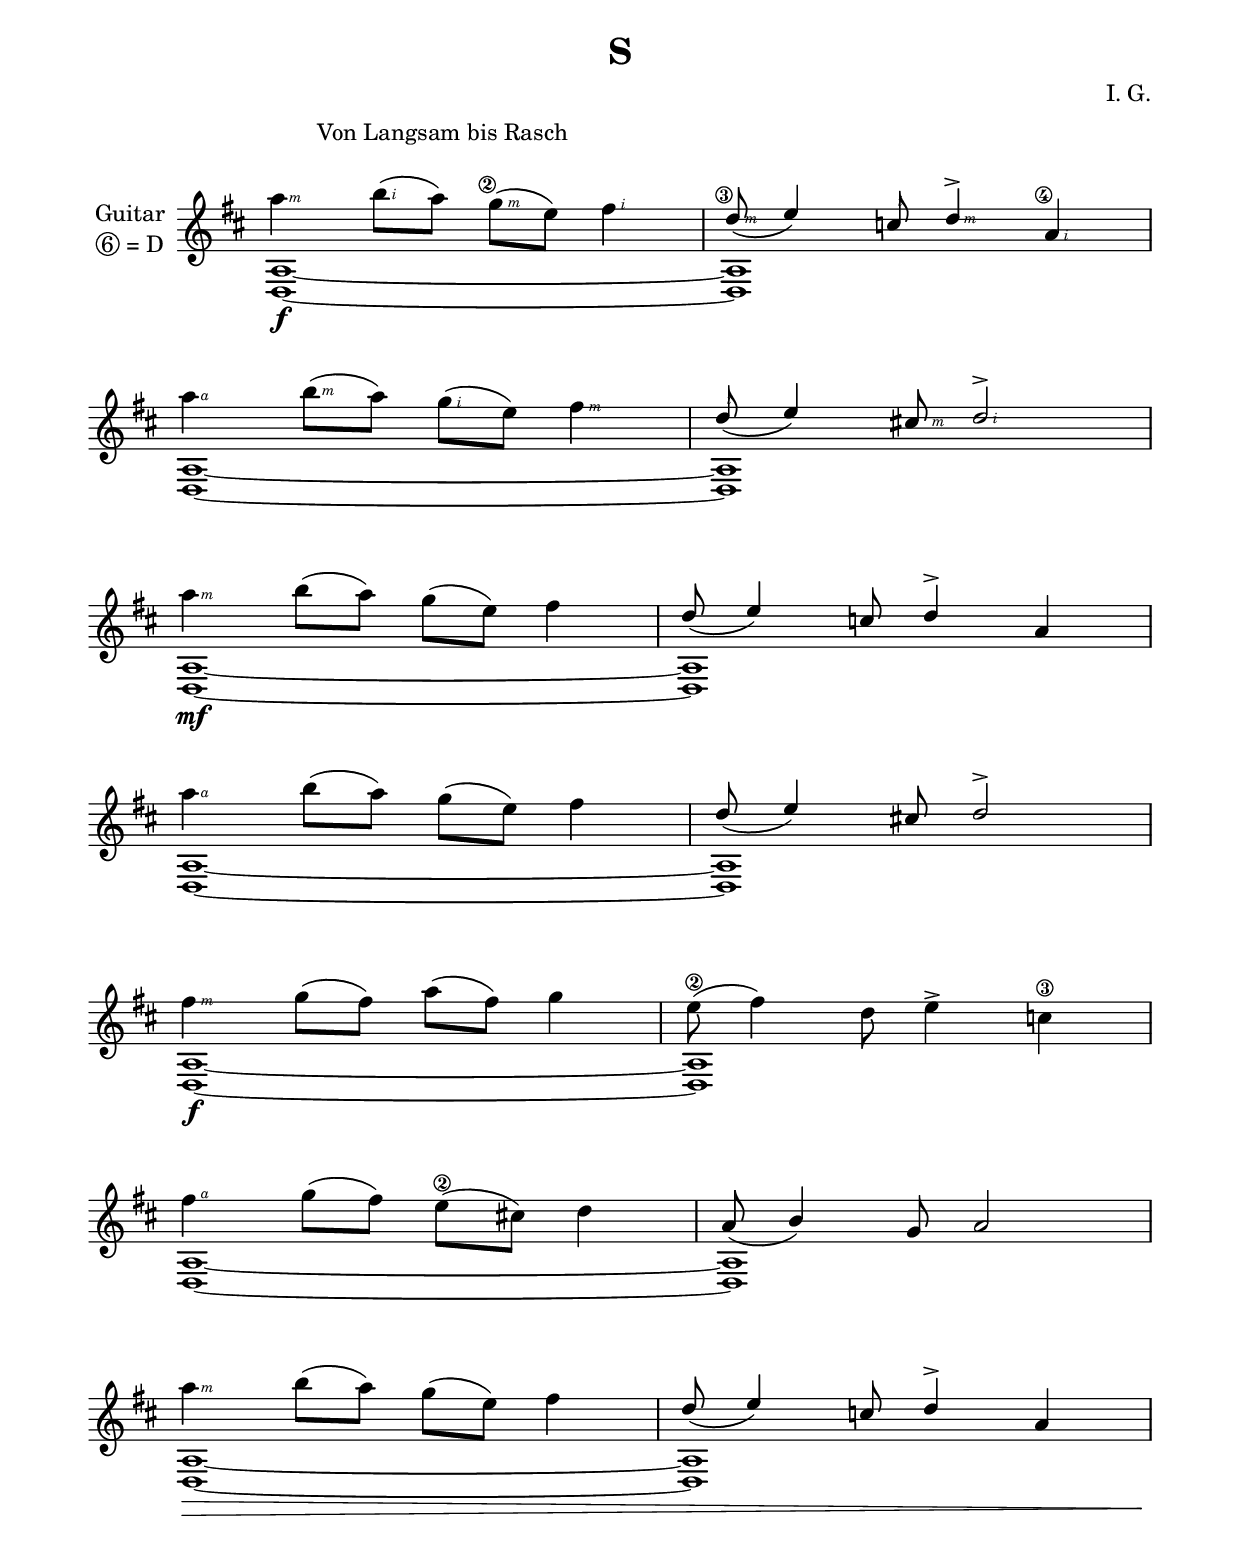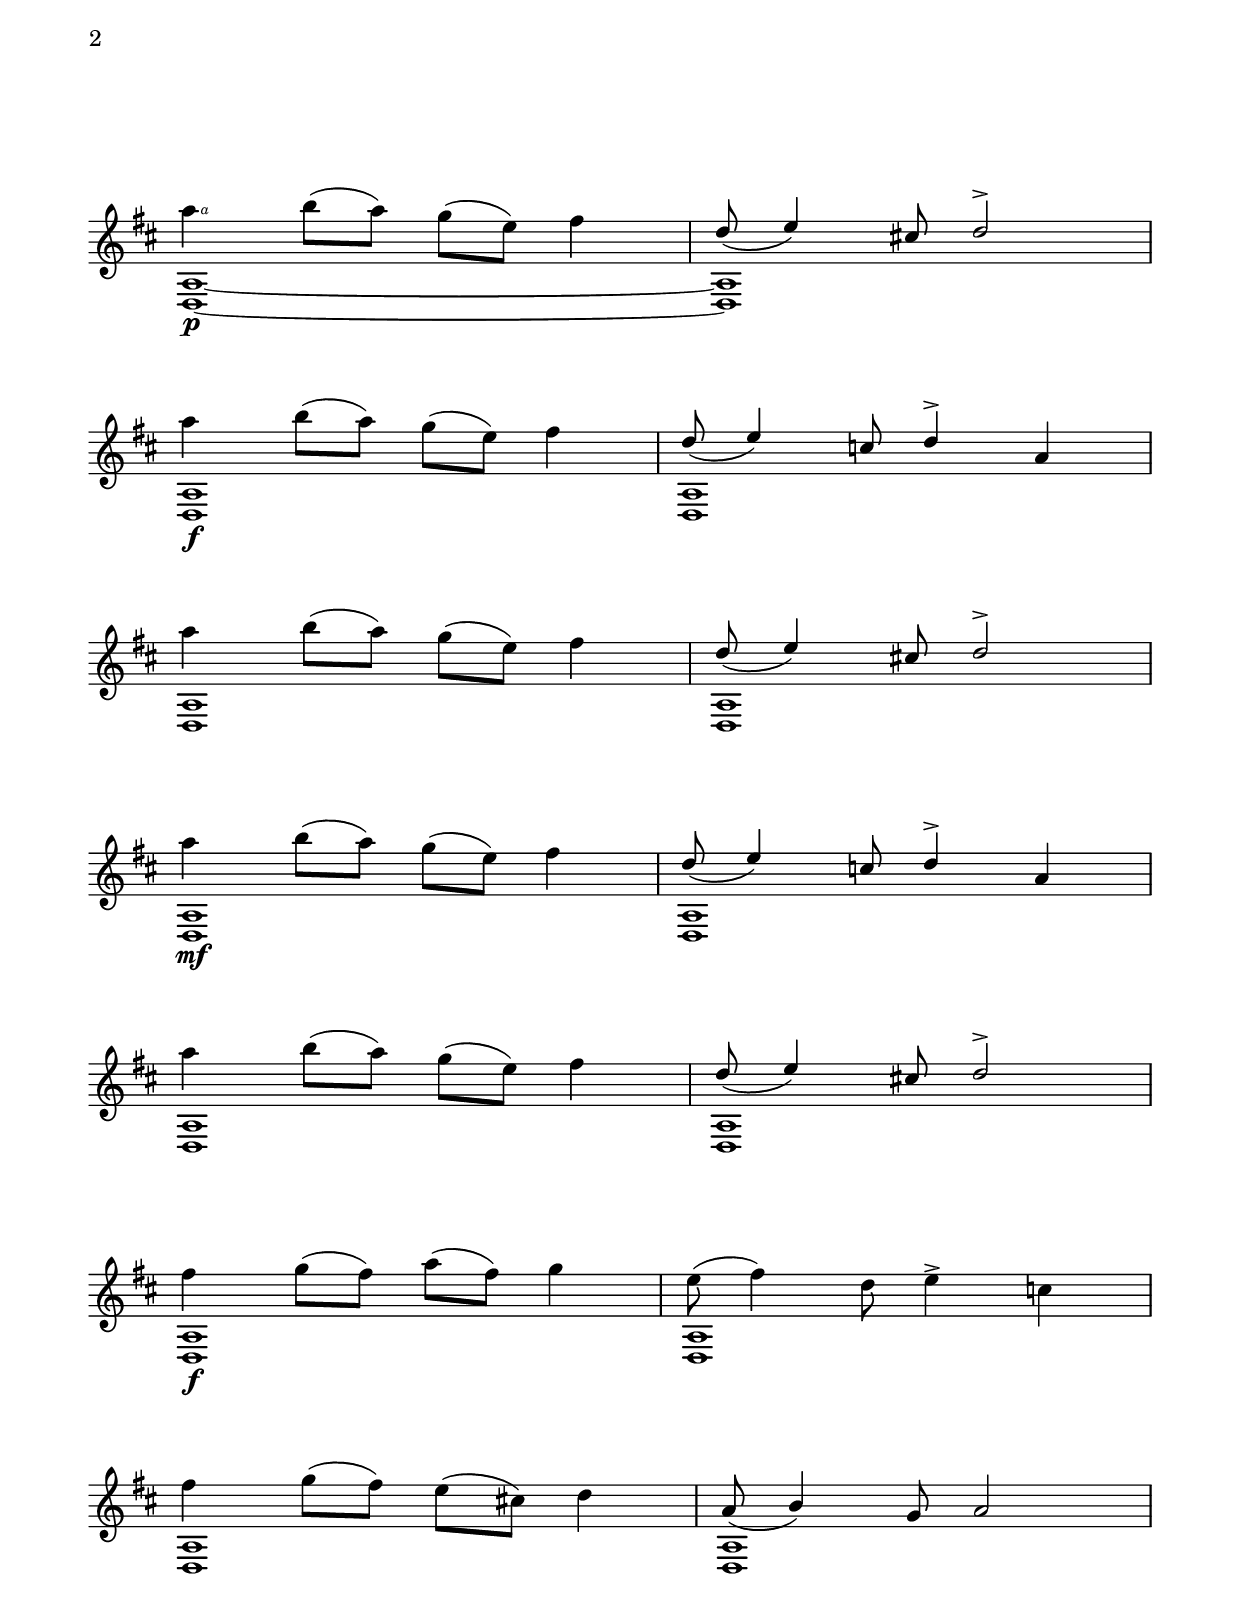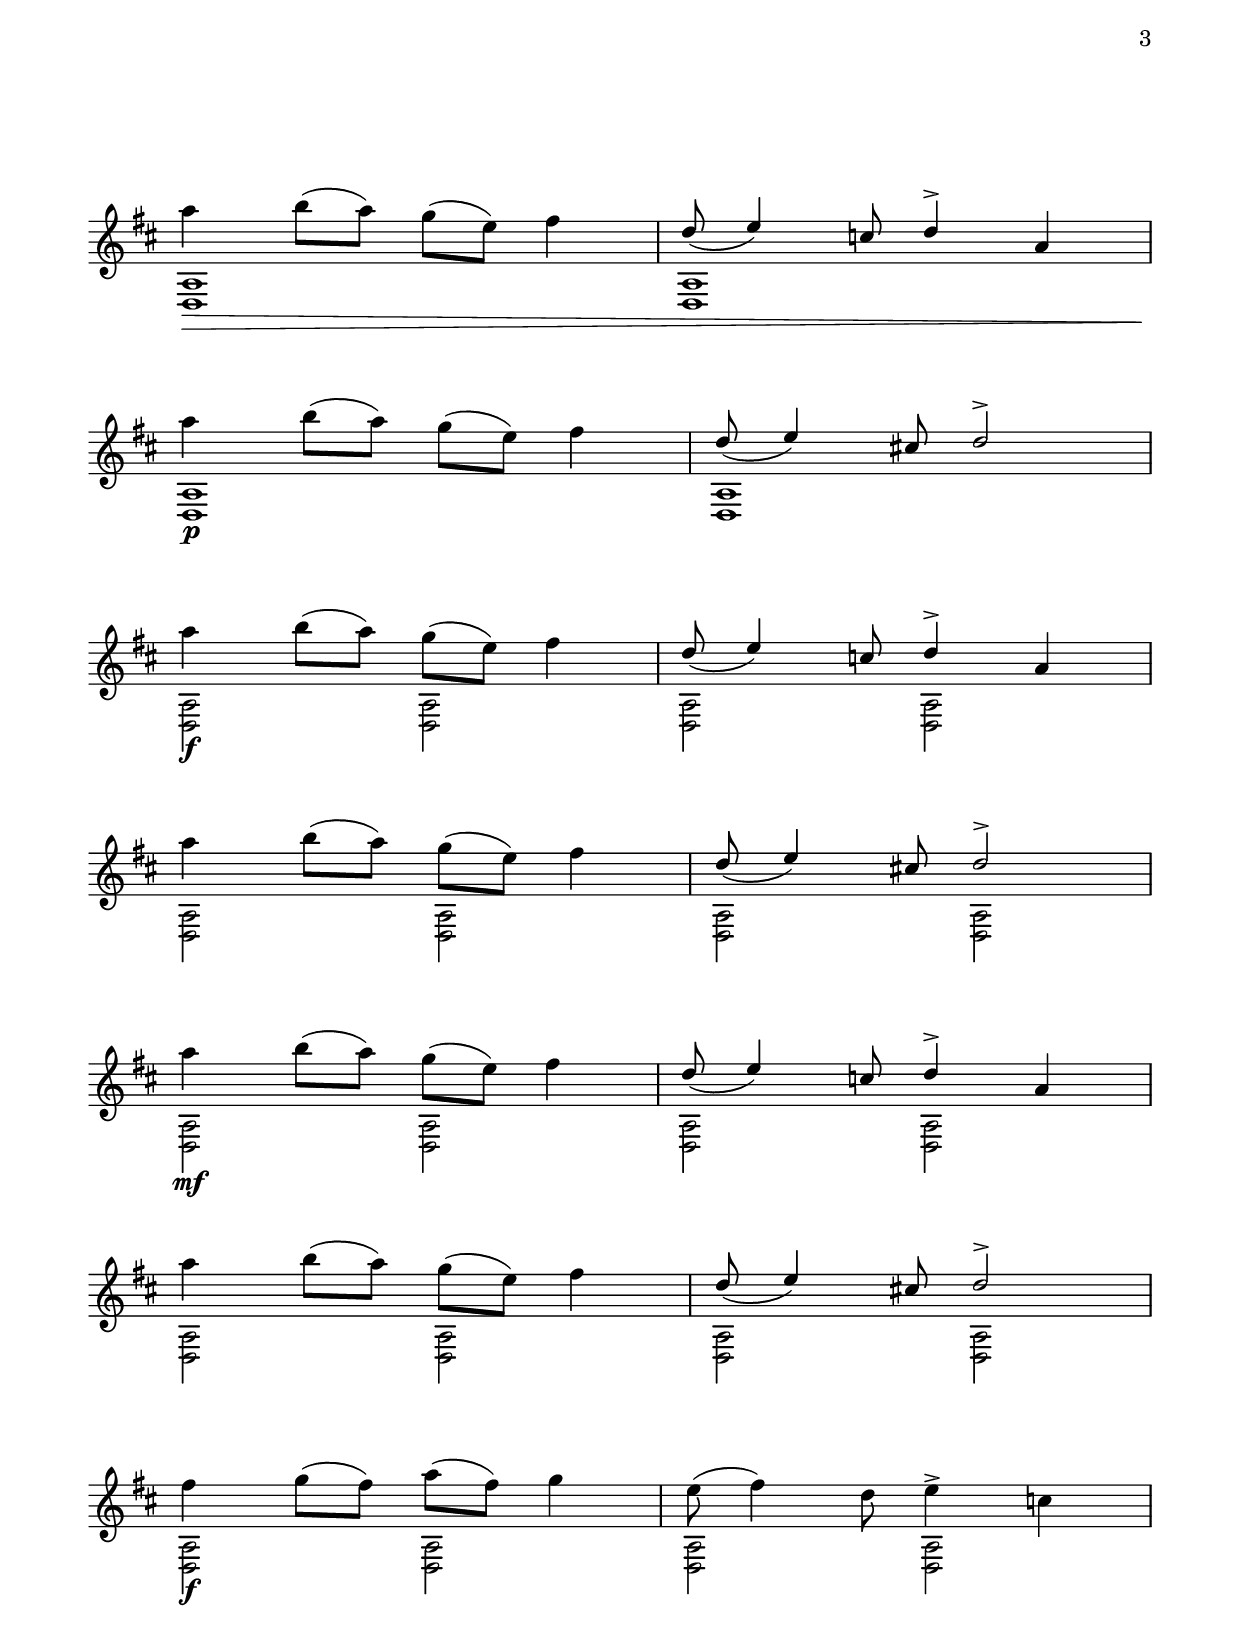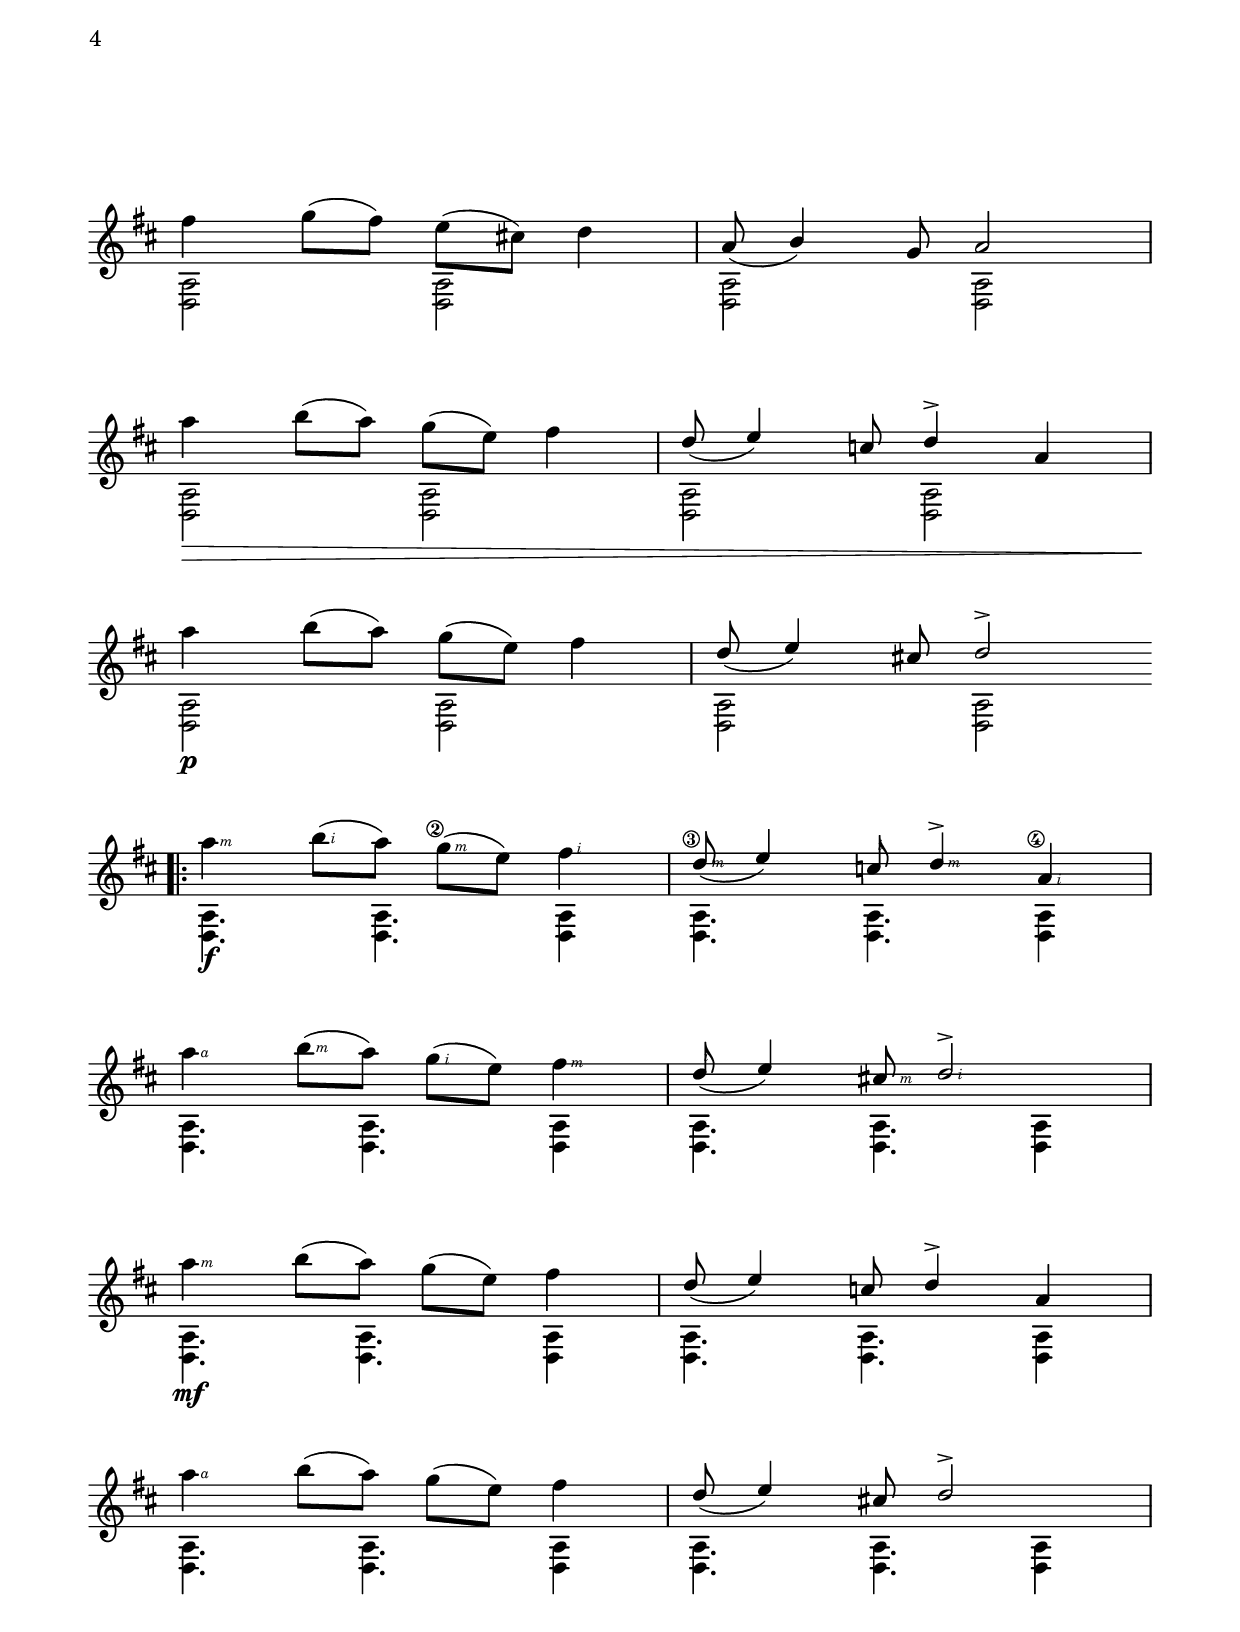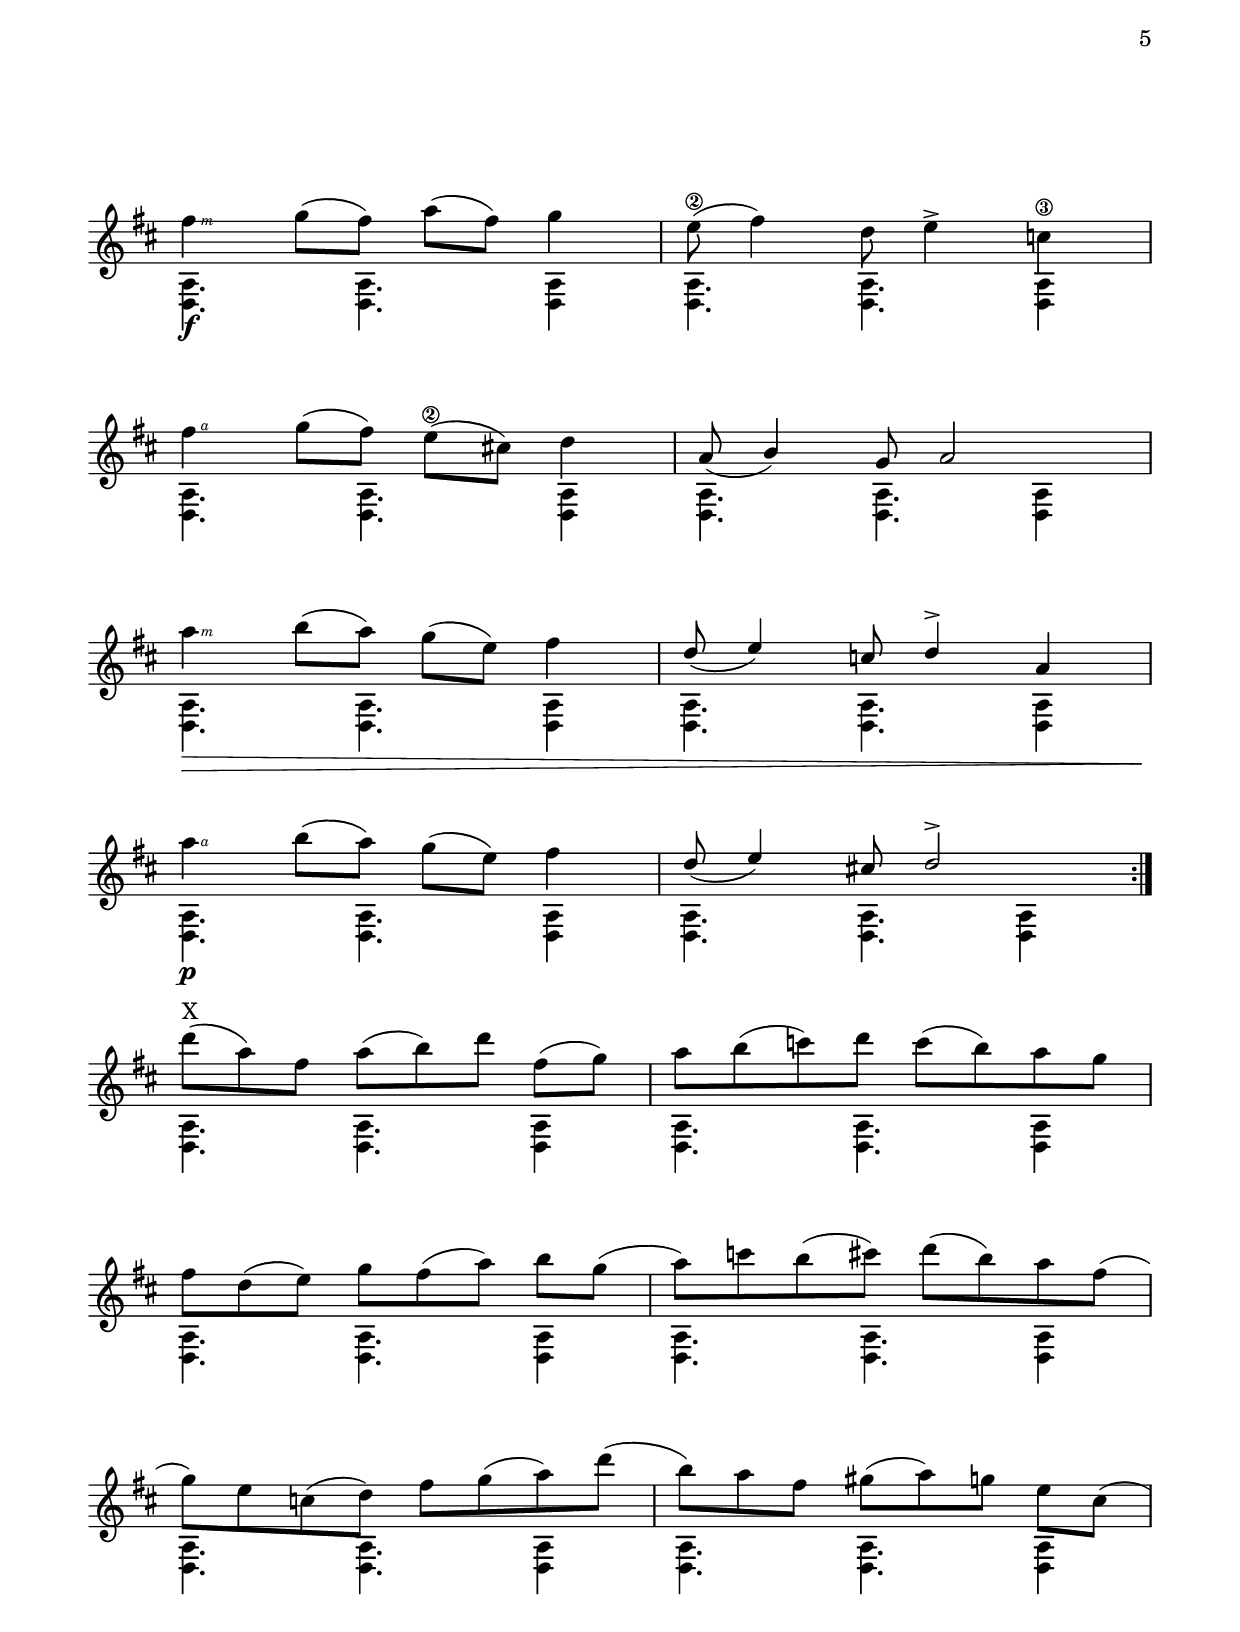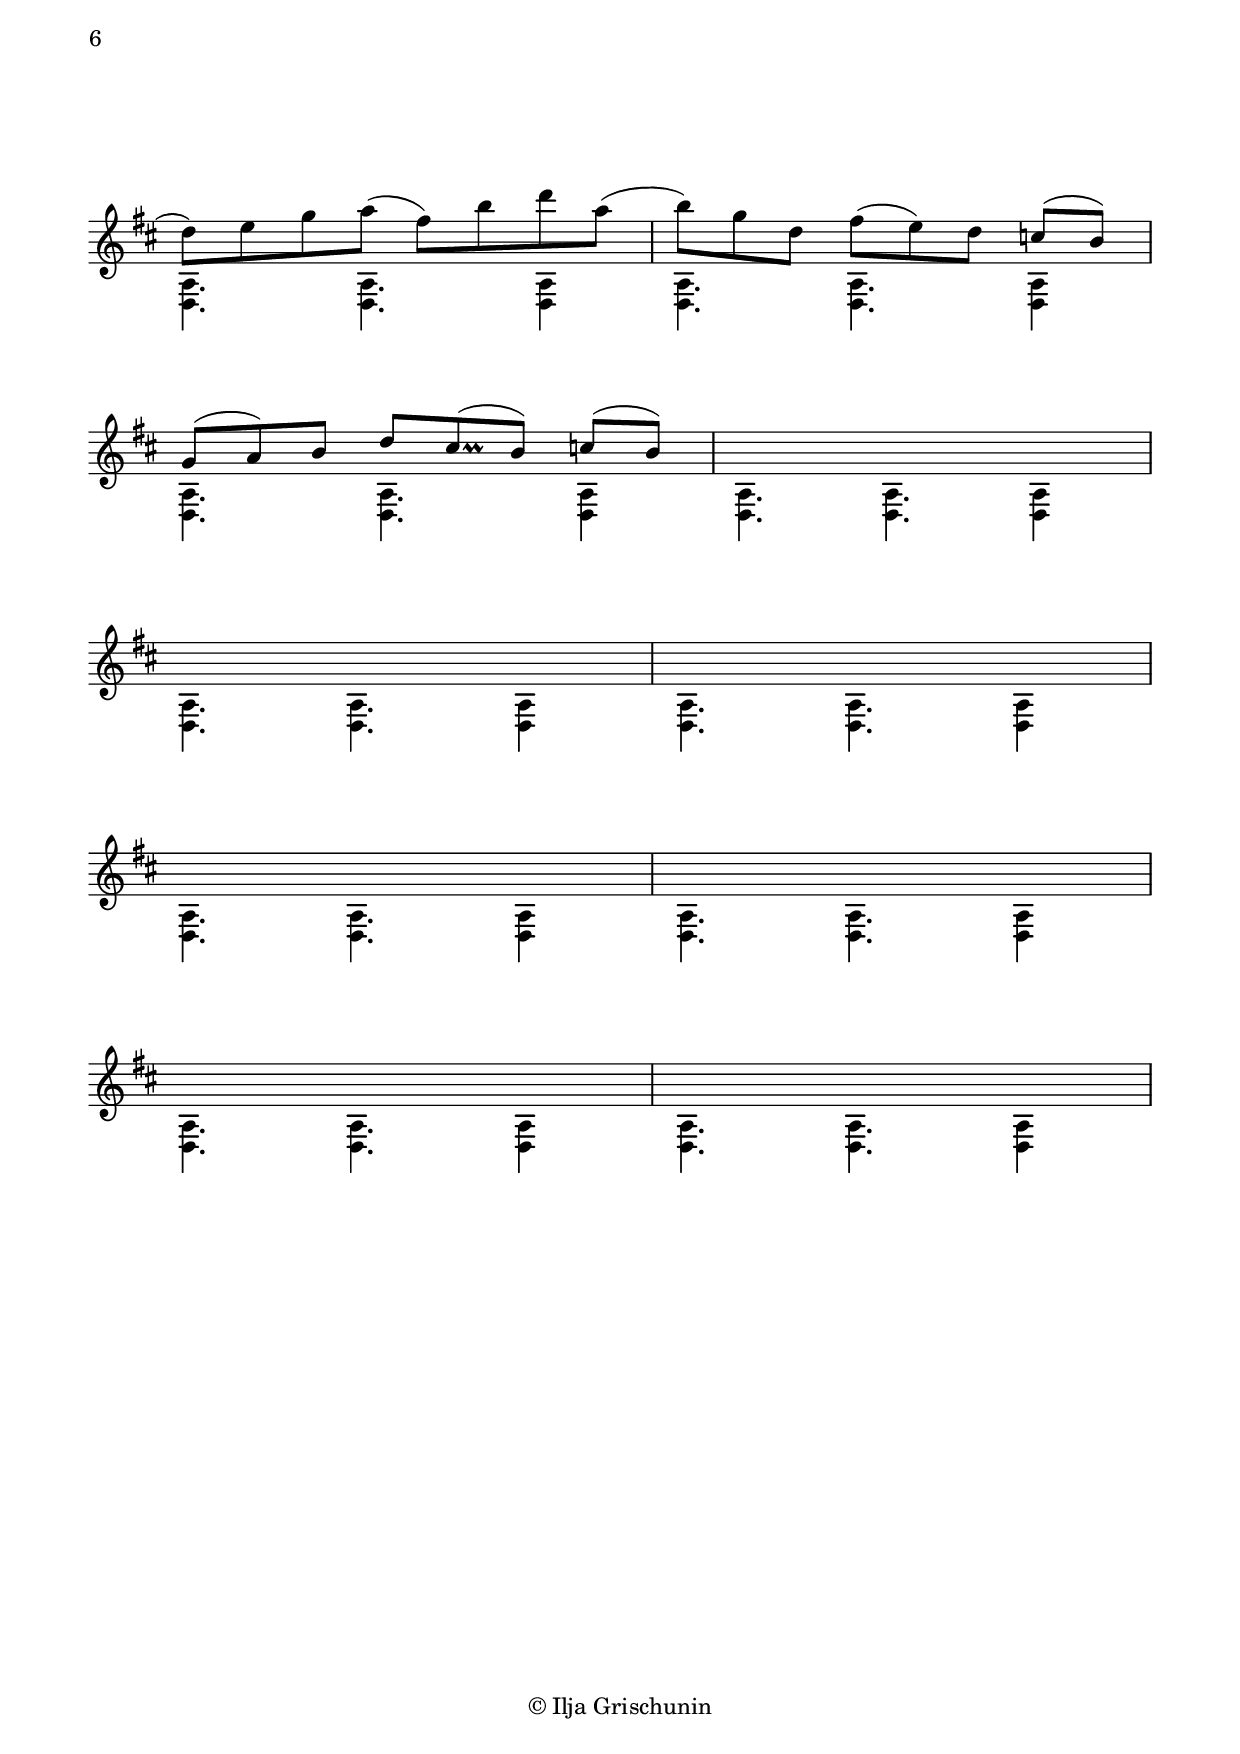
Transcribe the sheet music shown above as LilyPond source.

\version "2.19.15"

\language "deutsch"

\header {
  title = "S"
  composer = "I. G."
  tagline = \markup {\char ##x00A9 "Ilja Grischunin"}
}

\paper {
  %#(set-paper-size "a4")
  top-markup-spacing.basic-distance = 15
  markup-system-spacing.basic-distance = 25
  top-system-spacing.basic-distance = 25
  system-system-spacing.basic-distance = 23
  %score-system-spacing.basic-distance = 28
  last-bottom-spacing.basic-distance = 25

  %two-sided = ##t
  %inner-margin = 25
  %outer-margin = 15
  left-margin = 15
  right-margin = 15
}

\layout {
  \context {
    \Voice
    \override Glissando.thickness = #1.5
    \override Glissando.gap = #0.1
  }
  \context {
    \Score
    \remove "Bar_number_engraver"
  }
}
%%%%%%%%%%%%%%%%%%%%%%%%%%%%%%%%%%%%%%
\version "2.19.15"

#(define RH rightHandFinger)

xLV = #(define-music-function (parser location further) (number?) #{
  \once \override LaissezVibrerTie.X-extent = #'(0 . 0)
  \once \override LaissezVibrerTie.details.note-head-gap = #(/
                                                             further -2)
  \once \override LaissezVibrerTie.extra-offset = #(cons (/
                                                          further 2) 0)
         #})

stringNumberSpanner =
#(define-music-function (parser location StringNumber) (string?)
   #{
     \override TextSpanner.font-size = #-5
     \override TextSpanner.dash-fraction = #0.3
     \override TextSpanner.dash-period = #1.5
     \override TextSpanner.bound-details.right.arrow = ##t
     \override TextSpanner.arrow-width = #0.2
     \override TextSpanner.arrow-length = #0.7
     \override TextSpanner.bound-details.left.stencil-align-dir-y = #CENTER
     \override TextSpanner.bound-details.left.text = \markup { \circle \number #StringNumber }
   #})

stringNumSpan =
#(define-music-function (parser location StringNumber) (string?)
   #{
     \override TextSpanner.font-size = #-5
     \override TextSpanner.dash-fraction = #0.3
     \override TextSpanner.dash-period = #1.5
     %\override TextSpanner.bound-details.right.arrow = ##t
     %\override TextSpanner.arrow-width = #0.2
     %\override TextSpanner.arrow-length = #0.7
     \override TextSpanner.bound-details.left.stencil-align-dir-y = #CENTER
     \override TextSpanner.bound-details.left.text = \markup { \circle \number #StringNumber }
   #})

spad = \override Fingering #'staff-padding = #'()
sfol = \set fingeringOrientations = #'(left)
sfor = \set fingeringOrientations = #'(right)
sfod = \set fingeringOrientations = #'(down)
sfou = \set fingeringOrientations = #'(up)
ssnol = \set stringNumberOrientations = #'(left)
ssnou = \set stringNumberOrientations = #'(up)
ssnod = \set stringNumberOrientations = #'(down)
ssnor = \set stringNumberOrientations = #'(right)
FO = #(define-music-function (parser location offsetX offsetY)(number? number?)
        #{
          \once \override Voice.Fingering #'extra-offset = #(cons offsetX offsetY)
        #})


\version "2.19.15"
%\version "2.18.0"

\language "deutsch"

tema = \relative d'' {
  \stemDown
  a'4 h8( a) g( e) fis4 |
  \stemUp
  d8_( e4) c8 d4-> a |\break
  \stemDown
  a'4 h8( a) g( e) fis4 |
  \stemUp
  d8_( e4) cis!8 d2-> |\break
  \stemDown
  a'4 h8( a) g( e) fis4 |
  \stemUp
  d8_( e4) c8 d4-> a |\break
  \stemDown
  a'4 h8( a) g( e) fis4 |
  \stemUp
  d8_( e4) cis!8 d2-> |\break
  \stemDown
  fis4 g8( fis) a( fis) g4 | e8( fis4) d8 e4-> c4 |\break
  fis4 g8( fis) e( cis!) d4 |
  \stemUp
  a8_( h4) g8 a2 |\break
  \stemDown
  a'4 h8( a) g( e) fis4 |
  \stemUp
  d8_( e4) c8 d4-> a |\break
  \stemDown
  a'4 h8( a) g( e) fis4 |
  \stemUp
  d8_( e4) cis!8 d2-> |\break
}
temaSym = \relative d'' {
  \stemDown
  a'4\RH #3 h8\RH #2( a)
  \once \override StringNumber #'self-alignment-X = #RIGHT
  g\RH #3 \2( e)
  \override StrokeFinger #'extra-offset = #'(0 . 0.5)
  fis4\RH #2 |
  \stemUp
  \once \override StringNumber #'self-alignment-X = #RIGHT
  \override StrokeFinger #'extra-offset = #'(-0.7 . 0)
  d8\RH #3 \3_( e4)
  \override StrokeFinger #'extra-offset = #'(-1.5 . 2.3)
  c8\RH #2
  \override StrokeFinger #'extra-offset = #'()
  d4\RH #3 ->
  \once \override StringNumber #'self-alignment-X = #RIGHT
  a\RH #2 \4 |\break
  \stemDown
  a'4\RH #4 h8\RH #3( a) g\RH #2( e) fis4\RH #3 |
  \stemUp
  \override StrokeFinger #'extra-offset = #'(-1.5 . 1.8)
  d8\RH #2 _( e4)
  \override StrokeFinger #'extra-offset = #'()
  cis!8\RH #3 d2\RH #2 -> |\break
  \stemDown
  a'4\RH #3 h8( a) g( e) fis4 |
  \stemUp
  d8_( e4) c8 d4-> a |\break
  \stemDown
  a'4\RH #4 h8( a) g( e) fis4 |
  \stemUp
  d8_( e4) cis!8 d2-> |\break
  \stemDown
  fis4\RH #3 g8( fis) a( fis) g4 | e8\2( fis4) d8 e4-> c\3 |\break
  \override StrokeFinger #'extra-offset = #'(0 . 0.5)
  fis\RH #4 g8( fis) e\2( cis!) d4 |
  \override StrokeFinger #'extra-offset = #'()
  \stemUp
  a8_( h4) g8 a2 |\break
  \stemDown
  a'4\RH #3 h8( a) g( e) fis4 |
  \stemUp
  d8_( e4) c8 d4-> a |\break
  \stemDown
  a'4\RH #4 h8( a) g( e) fis4 |
  \stemUp
  d8_( e4) cis!8 d2-> |\break
}

dynamic = {
  s1\f|s|s|s|s\mf|s|s|s|
  s1\f|s|s|s|s\>|s|s\!\p|s|
}

scand = {
  \clef treble
  \key d \major
  \time 4/4
  \override Staff.TimeSignature.stencil = ##f
  \override Score.RehearsalMark.extra-offset = #'(7 . 3)
  \mark \markup {\fontsize #-2 {Von Langsam bis Rasch}}
  <<
    \override NoteColumn.ignore-collision = ##t
    {
      \temaSym
%%%%%%%%%%%%%%%%%%%%%%%%%%%%%%%%%%%%%%%%%%%%%%%%%%%%%%%%
      \tema
      \tema
      \temaSym
%%%%%%%%%%%%%%%%%%%%%%% VAR %%%%%%%%%%%%%%%%%%%%%%%%%%%%
      \relative d'' {
        \stemDown
        d'8(^"X" a) fis a[( h) d] fis,( g)
        a h( c) d c( h) a g
        fis d( e) g[ fis( a)] h g(
        a) c h( cis) d( h) a fis(
        g) e c( d) fis g( a) d(
        h) a fis gis([ a) g] e cis(
        d) e g a( fis) h d a(
        h) g d fis([ e) d]
        \stemUp
        c( h)
        g([ a) h] d[
        \once\override Script.extra-offset = #'(2 . -4.3)
        cis(\prall h)] c( h)
      }
    }
    \\
    {
      \repeat unfold 8 {<d a>1~|<d a>}
%%%%%%%%%%%%%%%%%%%%%%%%%%%%%%%%%%%%%%%%%%%%%%%%%%%%%%%%
      \repeat unfold 16 {<d a>1}
      \repeat unfold 16 {<d a>2 <d a>2} \bar ".|:"
      \repeat unfold 16 {<d a>4. <d a> <d a>4} \bar ":|."
      \repeat unfold 16 {<d a>4. <d a> <d a>4}
      %{
        \repeat unfold 16 {<d a>4. <d a> <d a>4}
        \repeat unfold 16 {<d a>4. <d a> <d a>4}
        \repeat unfold 16 {<d a>4. <d a> <d a>4}
      %}
    }
    \\
    {
      \dynamic
%%%%%%%%%%%%%%%%%%%%%%%%%%%%%%%%%%%%%%%%%%%%%%%%%%%%%%%%
      \dynamic
      \dynamic
      \dynamic
%%%%%%%%%%%%%%%%%%%%%%%%%%%%
      \repeat unfold 8 {s1 s\break} % 8 <- 16
      %\repeat unfold 16 {s1 s\break}
    }
  >>
}


%%%%%%%%%%%%%%%%%%%%%%%%%%%%%%%%%%%%%%
\score {
  \new Staff \with {
    instrumentName = \markup {
      \center-column {
        "Guitar"
        \line { \circle 6"= D" }
      }
    }
  }

  \scand
}
